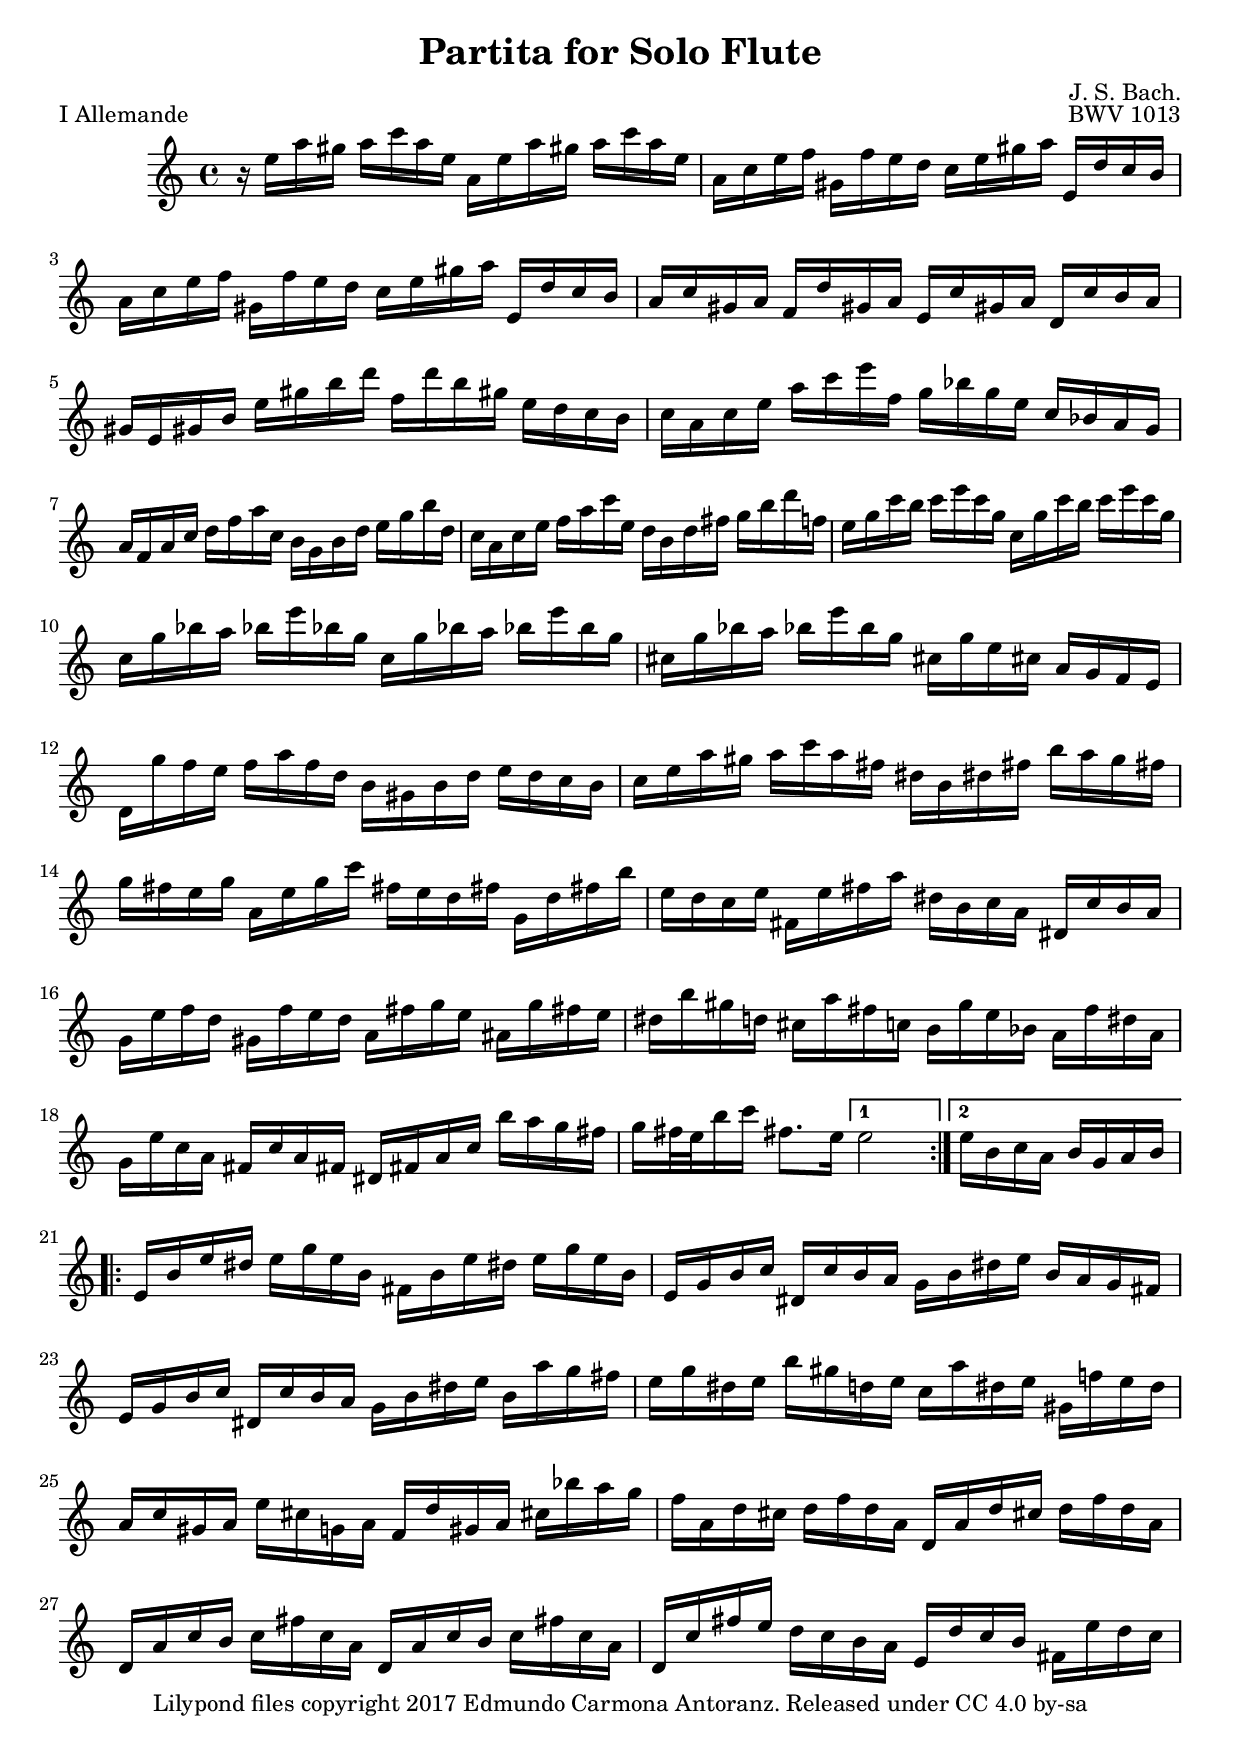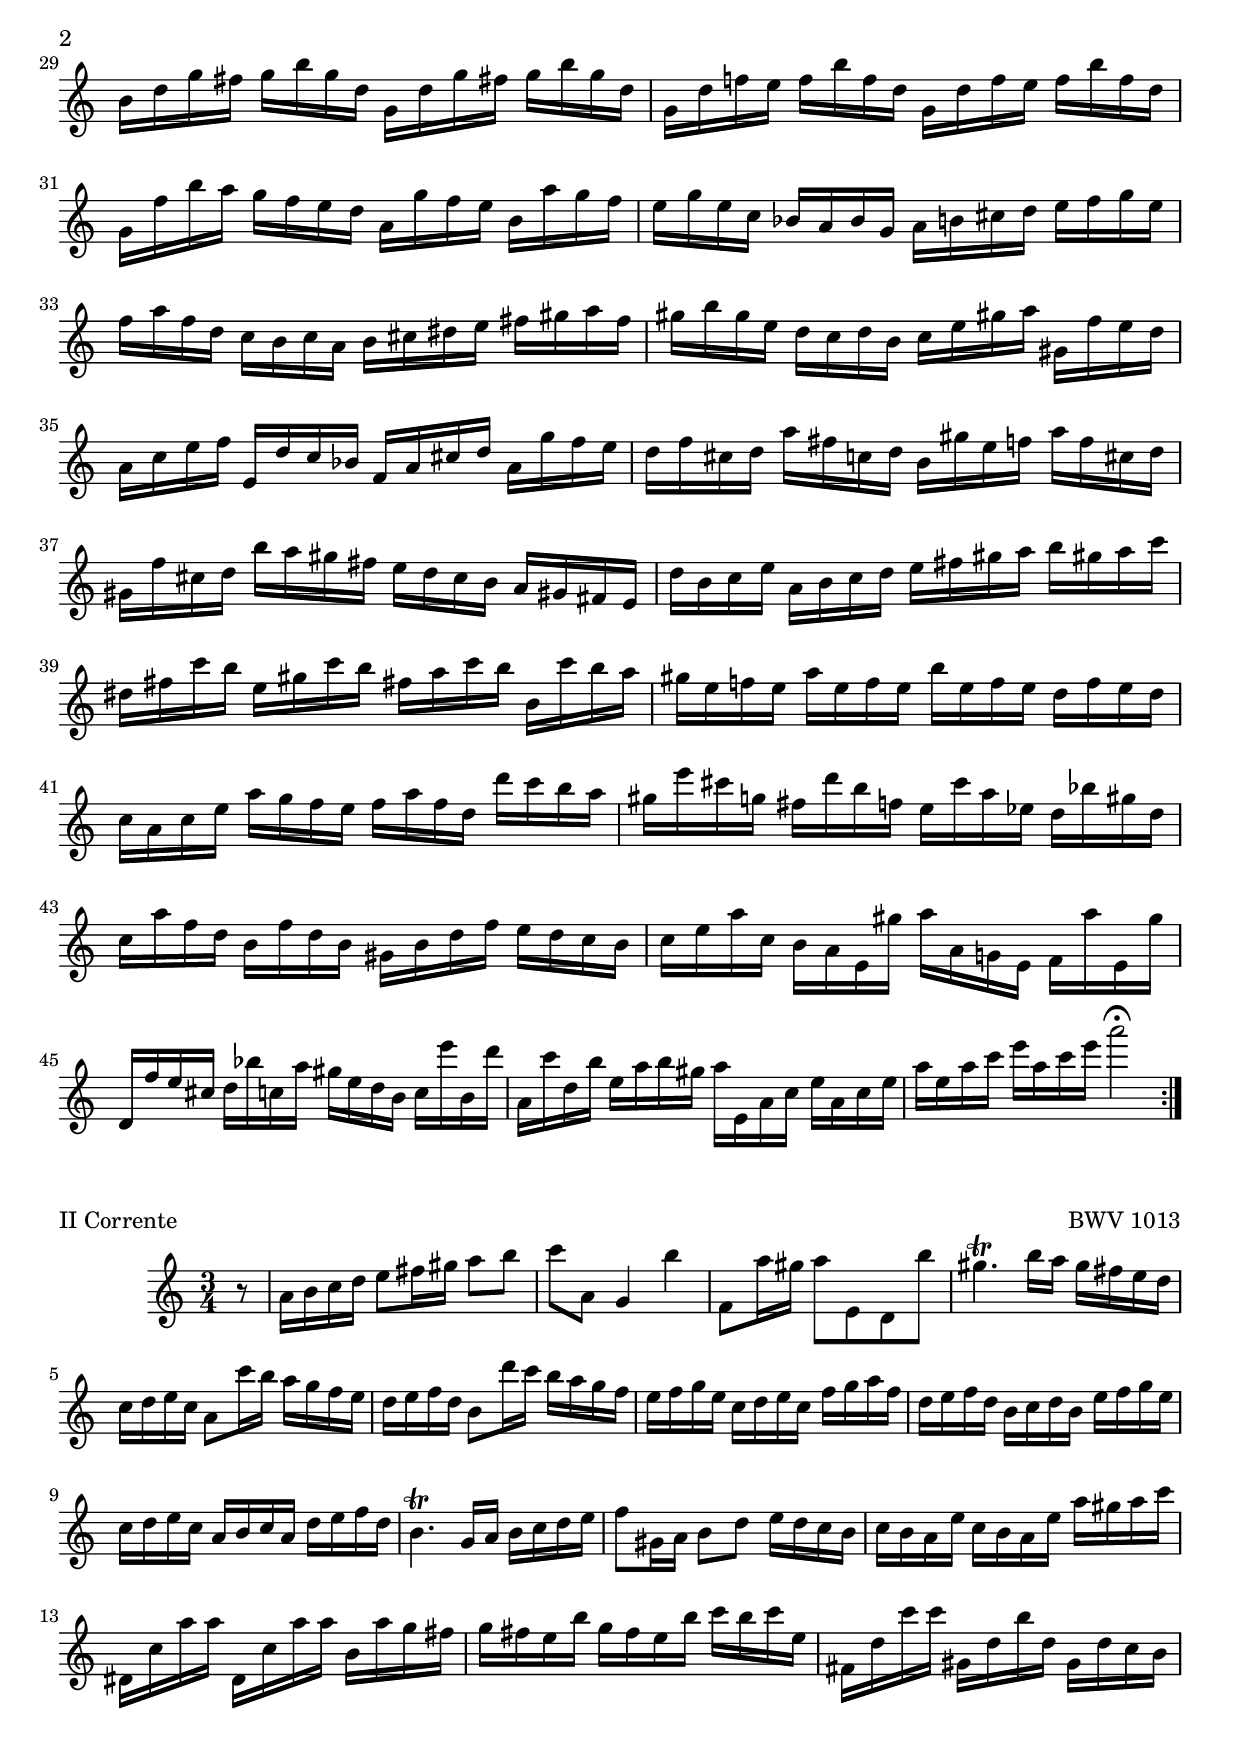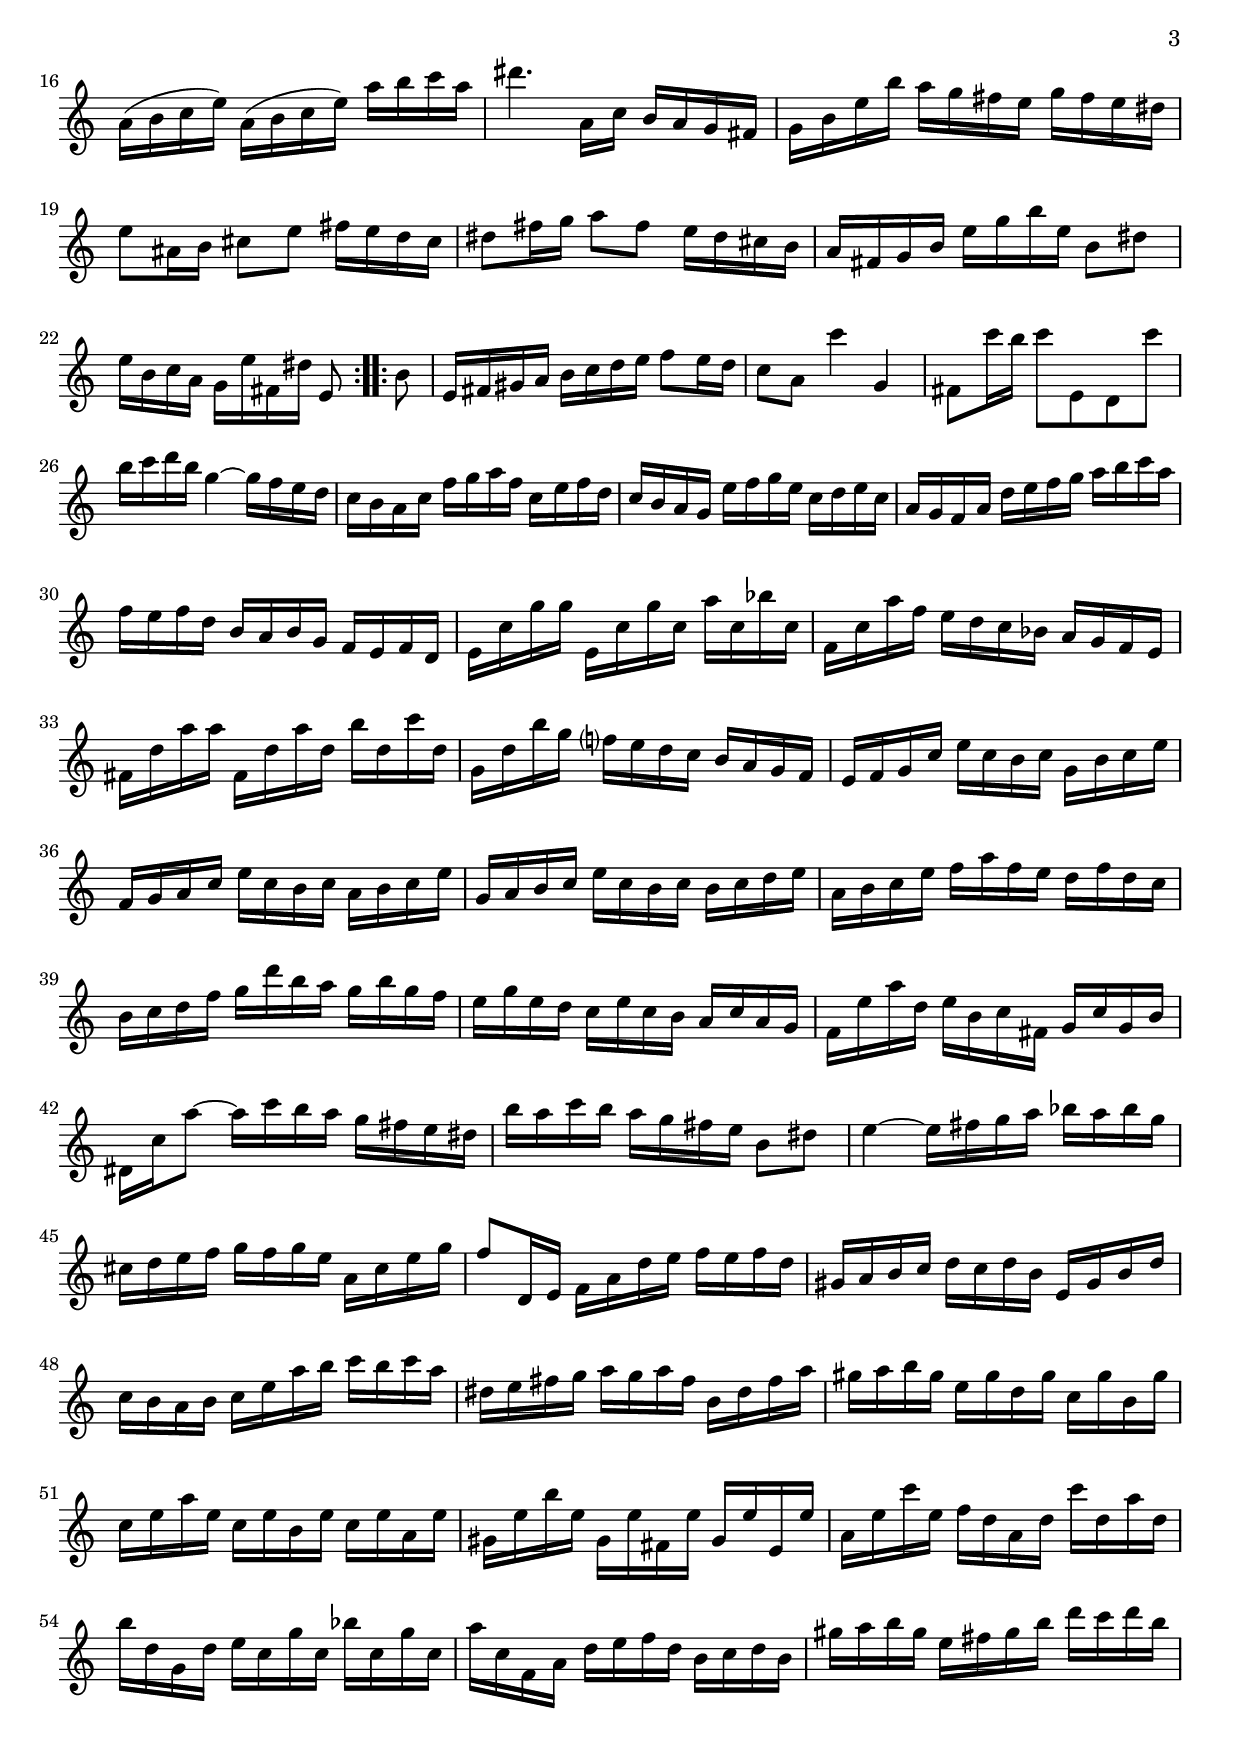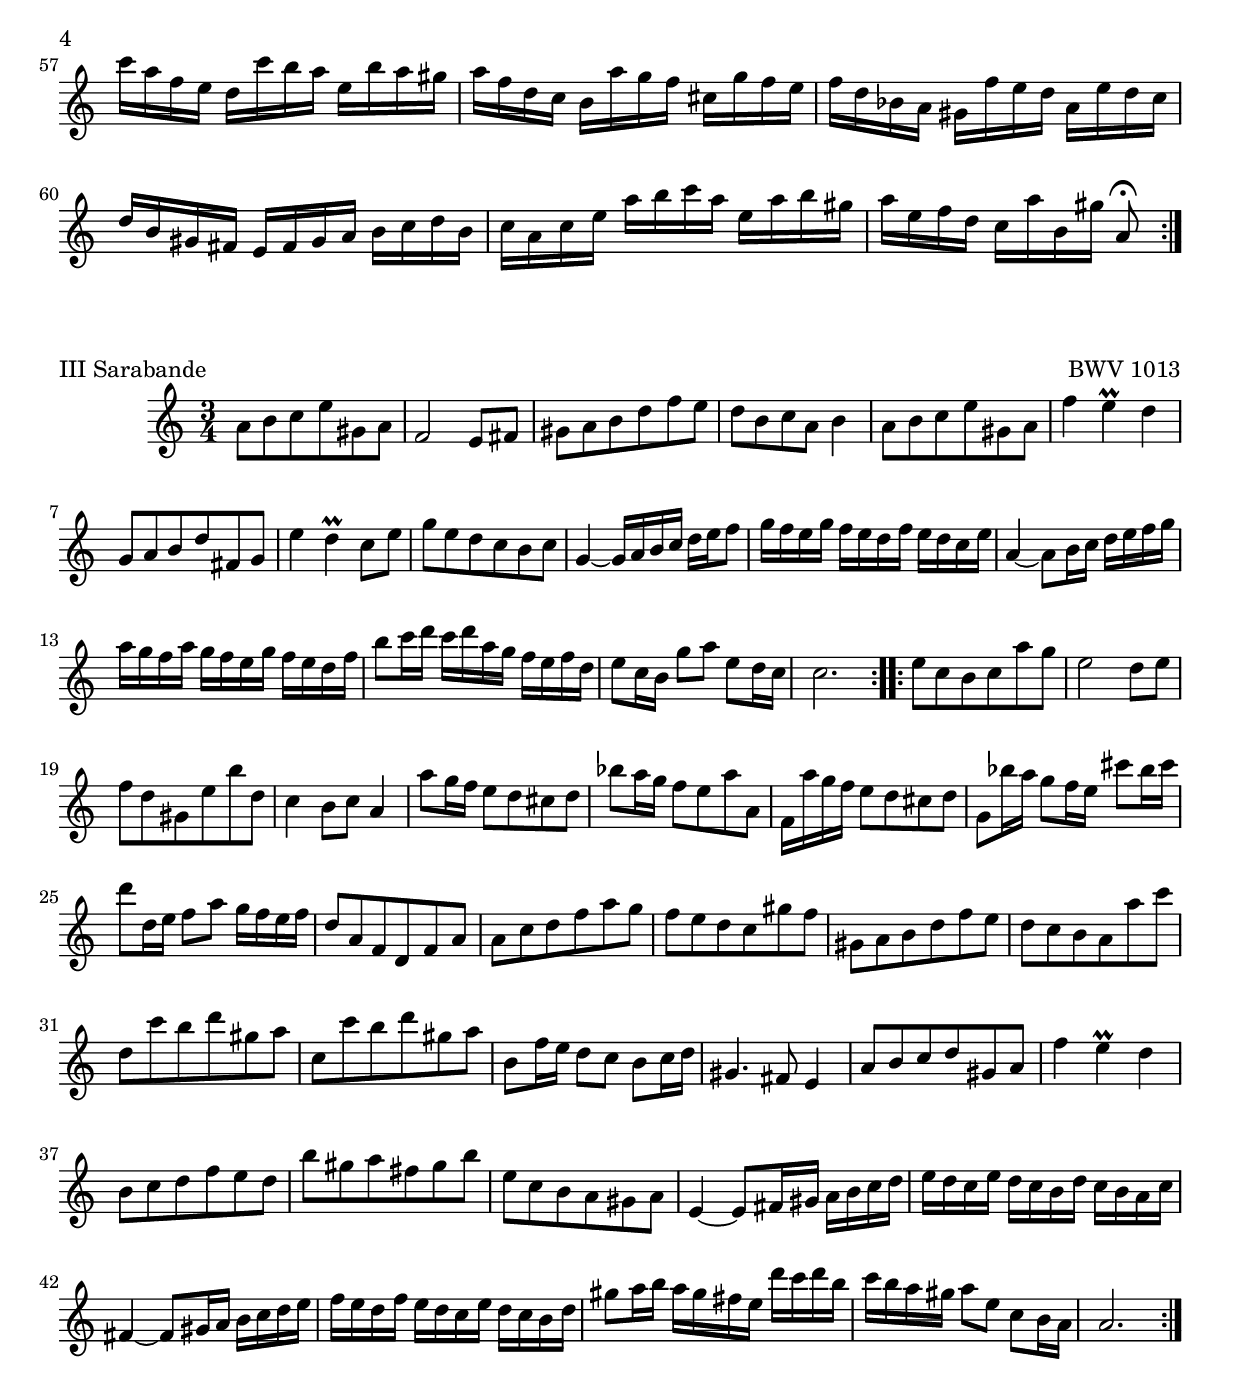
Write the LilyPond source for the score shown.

% Flute Partita BWV 1013

%{
    Copyright 2017 Edmundo Carmona Antoranz. Released under CC 4.0 by-sa
    Original Manuscript is public domain
%}

\header {
  title = "Partita for Solo Flute"
  opus = "BWV 1013"
  composer = "J. S. Bach."
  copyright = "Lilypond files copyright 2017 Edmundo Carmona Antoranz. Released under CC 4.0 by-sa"
  % original manuscript is public domain
}

\score {
    
    {
        \clef G
        % Partita BWV 1013 I Allamande

%{
    Copyright 2017 Edmundo Carmona Antoranz. Released under CC 4.0 by-sa
    Original Manuscript is public domain
%}


\version "2.18.2"

\time 4/4
\key a \minor

% Bach writes down _all_ accidentals. It appears to me that they are only skipped when used in contiguous notes _but_
% I am not completely sure of that and I am not in any way to be considered an authoritative source on the subject.
% Therefore I am just trying to match what is _written_ in the manuscript considering the accidental style I am using.
\accidentalStyle forget

\relative c' {
    
    % 1
    r16 e' a gis a c a e a, e' a gis a c a e
    
    % 2
    a, c e f gis, f' e d c e gis a e, d' c b
    
    % 3
    a c e f gis, f' e d c e gis a e, d' c b
    
    % 4 second pentagram on manuscript
    a c gis a f d' gis, a e c' gis a d, c' b a
    
    % 5
    gis e gis b e gis b d f, d' b gis e d c b
    
    % 6
    c a c e a c e f, g bes g e c bes a g
    
    % 7
    a f a c d f a c, b g b d e g b d,
    
    % 8 third pentagram on manuscript
    c a c e f a c e, d b d fis g b d f,!
    
    % 9
    e g c b c e c g c, g' c b c e c g
    
    % 10
    c, g' bes a bes e bes g c, g' bes a bes e \once\omit Accidental bes g % last bes does not have a flat in the manuscript but seems like an oversight
    
    % 11
    cis, g' bes a bes e \once\omit Accidental bes g cis, g' e cis a g f e % last bes does not have a flat in the manuscript but seems like an oversight
    
    % 12 fourth pentagram on manuscript
    d g' f e f a f d b gis b d e d c b
    
    % 13
    c e a gis a c a fis dis b dis fis b a g fis
    
    % 14
    g fis e g a, e' g c fis, e d fis g, d' fis b
    
    % 15
    e, d c e fis, e' fis a dis, b c a dis, c' b a
    
    % 16 fifth pentagram on manuscript
    g e' f d gis, f' e d a fis' g e ais, g' fis e
    
    % 17
    dis b' gis d! cis a' fis c! b g' e bes a f' dis a
    
    % 18
    g e' c a fis c' a fis dis fis a c b' a g fis
    
    % 19
    g fis32 e b'16 c fis,8. e16
    \set Score.repeatCommands = #'((volta "1"))
    e2
    \set Score.repeatCommands = #'((volta "2") end-repeat)
    %20
    \partial 2
    e16 b c a b g a b
    \set Score.repeatCommands = #'((volta #f))
    \break
        
    
    \repeat volta 2 {
    
        % 21 6th pentagram on manuscript
        e, b' e dis e g e b fis b e dis e g e b
        
        % 22
        e, g b c dis, c' b a g b dis e b a g fis
        
        % 23
        e g b c dis, c' b a g b dis e b a' g fis
        
        % 24 7th pentagram on manuscript
        e g dis e b' gis d! e c a' dis, e gis, f'! e d
        
        % 25
        a c gis a e' cis g! a f d' gis, a cis bes' a g
        
        % 26
        f a, d cis d f d a d, a' d cis d f d a
        
        % 27 8th pentagram on manuscript
        d, a' c b c fis c a d, a' c b c fis c a
        
        % 28
        d, c' fis e d c b a e d' c b fis e' d c
        
        % 29
        b d g fis g b g d g, d' g fis g b g d
        
        % 30 broken in half..... 9th pentagram on manuscript starts on 3rd beat
        g, d' f! e f b f d g, d' f e f b f d
        
        % 31
        g, f' b a g f e d a g' f e b a' g f
        
        % 32
        e g e c bes a \once\omit Accidental bes g a b! cis d e f g e
        
        % 33
        f a f d c b c a b cis dis e fis gis a \once\omit Accidental fis
        
        % 34 10th pentagram on manuscript
        gis b \once\omit Accidental gis e d c d b c e gis a gis, f' e d
        
        % 35
        a c e f e, d' c bes f a cis d a g' f e
        
        % 36
        d f cis d a' fis c! d b gis' e f! a f cis d
        
        % 37 11th pentagram
        gis, f' cis d b' a gis fis e d c b a gis fis e
        
        % 38
        d' b c e a, b c d e fis gis a b gis a c
        
        % 39 broken in half.... 12th pentagram on manuscript starts on the 3rd beat
        dis, fis c' b e, gis c b fis a c b b, c' b a
        
        % 40
        gis e f! e a e f e b' e, f e d f e d
        
        % 41
        c a c e a g f e f a f d d' c b a
        
        % 42
        gis e' cis g! fis d' b f! e c' a ees d bes' gis d
        
        % 43 13th pentagram (1st on second page) on manuscript
        c a' f d b f' d b gis b d f e d c b
        
        % 44
        c e a c, b a e gis' a a, g! e f a' e, g'
        
        % 45
        d, f' e cis d bes' c,! a' gis e d b c e' b, d'
        
        % 46
        a, c' d, b' e, a b gis a e, a c e a, c e
        
        % 47
        a e a c e a, c e a2\fermata
        
    }
    
    
}

    }
    \header {
        piece = "I Allemande"
    }
}


\score {
    
    {
        \clef G
        % Partita BWV 1013 2 Corrente

%{
    Copyright 2017 Edmundo Carmona Antoranz. Released under CC 4.0 by-sa
    Original Manuscript is public domain
%}


\version "2.18.2"

\time 3/4
\key a \minor

\relative c' {
    
    \partial 8 r8 
    % 1
    a'16 b c d e8 fis16 gis a8 b
    
    % 2
    c a, g4 b'
    
    % 3
    f,8 a'16 gis a8 e, d b''
    
    % 4
    gis4.\trill b16 a gis fis e d
    
    % 5
    c d e c a8 c'16 b a g f e
    
    % 6
    d e f d b8 d'16 c b a g f
    
    % 7 2nd pentagram on manuscript
    e f g e c d e c f g a f
    
    % 8
    d e f d b c d b e f g e
    
    % 9
    c d e c a b c a d e f d
    
    % 10
    b4.\trill g16 a b c d e
    
    % 11
    f8 gis,16 a b8 d e16 d c b
    
    % 12
    c b a e' c b a e' a gis a c
    
    % 13 3rd pentagram on manuscript
    dis,, c' a' a dis,, c' a' a b, a' g fis
    
    % 14
    g fis e b' g fis e b' c b c e,
    
    % 15
    fis, d' c' c gis, d' b' d, gis, d' c b
    
    % 16
    a( b c e) a,( b c e) a b c a
    
    % 17
    dis4. a,16 c b a g fis
    
    % 18 4th pentagram starts on 3rd beat
    g b e b' a g fis e g fis e dis
    
    % 19
    e8 ais,16 b cis8 e fis16 e d cis
    
    % 20
    %{
        First f shows up as "natural" on manuscript
    %}
    dis8 fis16 g a8 fis e16 dis cis b
    
    % 21
    a fis g b e g b e, b8 dis
    
    % 22
    e16 b c a g e' fis, dis' e,8 \bar ":..:" b'
    
    % 23
    e,16 fis gis a b c d e f8 e16 d
    
    % 24 5th pentagram on manuscript
    c8 a c'4 g,
    
    % 25
    fis8 c''16 b c8 e,, d c''
    
    % 26
    b16 c d b g4~ g16 f e d
    
    % 27
    c b a c f g a f c e f d
    
    % 28
    c b a g e' f g e c d e c
    
    % 29
    a g f a d e f g a b c a
    
    % 30
    f e f d b a b g f e f d
    
    % 31 6th pentagram on manuscript starts on 3rd beat
    e c' g' g e, c' g' c, a' c, bes' c,
    
    % 32
    f, c' a' f e d c bes a g f e
    
    % 33
    fis d' a' a fis, d' a' d, b' d, c' d,
    
    % 34
    g, d' b' g f? e d c b a g f
    
    % 35
    e f g c e c b c g b c e
    
    % 36
    f, g a c e c b c a b c e
    
    % 37
    g, a b c e c b c b c d e
    
    % 38 7th pentagram on manuscript
    a, b c e f a f e d f d c
    
    % 39
    b c d f g d' b a g b g f
    
    % 40
    e g e d c e c b a c a g
    
    % 41
    f e' a d, e b c fis, g c g b
    
    % 42
    dis, c' a'8~ a16 c b a g fis e dis
    
    % 43
    b' a c b a g fis e b8 dis
    
    % 44 8th pentagram of manuscript starts here
    e4~ e16 fis g a bes a bes g
    
    % 45
    cis, d e f g f g e a, cis e g
    
    % 46
    f8 d,16 e f a d e f e f d
    
    % 47
    gis, a b c d c d b e, gis b d
    
    % 48
    c b a b c e a b c b c a
    
    % 49
    dis, e fis g a g a fis b, dis fis a
    
    % 50 9th pentagram from manuscript starts here
    gis a b gis e gis d gis c, gis' b, gis'
    
    % 51
    c, e a e c e b e c e a, e'
    
    % 52
    gis, e' b' e, gis, e' fis, e' gis, e' e, e'
    
    % 53
    a, e' c' e, f d a d c' d, a' d,
    
    % 54
    b' d, g, d' e c g' c, bes' c, g' c,
    
    % 55 10th pentagram from manuscript starts here
    a' c, f, a d e f d b c d b
    
    % 56
    gis' a b gis e fis gis b d c d b
    
    % 57
    c a f e d c' b a e b' a gis
    
    % 58
    a f d c b a' g f cis g' f e
    
    % 59
    %{
        Last c shouldn't be sharp? Manuscript has it natural
    %}
    f d bes a gis f' e d a e' d c
    
    % 60 11th pentagram from manuscript starts here
    d b gis fis e fis gis a b c d b
    
    % 61
    c a c e a b c a e a b gis
    
    % 62
    a e f d c a' b, gis' a,8\fermata \bar ":|."
    
        
}

    }
    \header {
        piece = "II Corrente"
    }
}


\score {
    
    {
        \clef G
        % Partita BWV 1013 3 Sarabande

%{
    Copyright 2017 Edmundo Carmona Antoranz. Released under CC 4.0 by-sa
    Original Manuscript is public domain
%}


\version "2.18.2"

\time 3/4
\key a \minor

\relative c' {
    
    % 1
    a'8 b c e gis, a
    
    % 2
    f2 e8 fis
    
    % 3
    gis a b d f e
    
    % 4
    d b c a b4
    
    % 5
    a8 b c e gis, a
    
    % 6
    f'4 e\prall d
    
    % 7
    g,8 a b d fis, g
    
    % 8
    e'4 d\prall c8 e
    
    % 9
    g e d c b c
    
    % 10 2nd pentagram starts here
    g4~ g16 a b c d e f8
    
    % 11
    g16 f e g f e d f e d c e
    
    % 12
    a,4~ a8 b16 c d e f g
    
    % 13
   a g f a g f e g f e d f
   
   % 14
   b8 c16 d c d a g f e f d
   
   % 15
   e8 c16 b g'8 a e8 d16 c
   
   % 16
   c2.
   
   \bar ":..:"
   
   % 17
   e8 c b c a' g
   
   % 18 3rd pentagram from manuscript starts here
   e2 d8 e
   
   % 19
   f d gis, e' b' d,
   
   % 20
   c4 b8 c a4
   
   % 21
   a'8 g16 f e8 d cis d
   
   % 22
   bes'8 a16 g f8 e a a,
   
   % 23
   f16 a' g f e8 d cis d
   
   % 24
   g,8 bes'16 a g8 f16 e cis'8 bes16 cis
   
   % 25
   d8 d,16 e f8 a g16 f e f
   
   % 26
   d8 a f d f a
   
   % 27 4th pentagram from manuscript starts here
   a c d f a g
   
   % 28
   f e d c gis' f
   
   % 29
   gis, a b d f e
   
   % 30
   d c b a a' c
   
   % 31
   d, c' b d gis, a
   
   % 32
   c, c' b d gis, a
   
   % 33
   b, f'16 e d8 c b c16 d
   
   % 34
   gis,4. fis8 e4
   
   % 35
   a8 b c d gis, a
   
   % 36 5th pentagram from manuscript starts here
   f'4 e\prall d
    
   % 37
   b8 c d f e d
   
   % 38
   b' gis a fis gis b
   
   % 39
   e, c b a gis a
   
   % 40
   e4~ e8 fis16 gis a b c d
   
   % 41
   e d c e d c b d c b a c
   
   % 42
   fis,4~ fis8 gis16 a b c d e
   
   % 43 6th pentagram from manuscript starts here
   f e d f e d c e d c b d
   
   % 44
   gis8 a16 b a gis fis e d' c d b
   
   % 45
   c b a gis a8 e c b16 a
   
   % 46
   a2. \bar ":|."
   
}

    }
    \header {
        piece = "III Sarabande"
    }
}


\score {
    \new Staff \with {midiInstrument = "flute" }
    {
        % Partita BWV 1013 3 Sarabande

%{
    Copyright 2017 Edmundo Carmona Antoranz. Released under CC 4.0 by-sa
    Original Manuscript is public domain
%}


\version "2.18.2"

\time 3/4
\key a \minor

\relative c' {
    
    % 1
    a'8 b c e gis, a
    
    % 2
    f2 e8 fis
    
    % 3
    gis a b d f e
    
    % 4
    d b c a b4
    
    % 5
    a8 b c e gis, a
    
    % 6
    f'4 e\prall d
    
    % 7
    g,8 a b d fis, g
    
    % 8
    e'4 d\prall c8 e
    
    % 9
    g e d c b c
    
    % 10 2nd pentagram starts here
    g4~ g16 a b c d e f8
    
    % 11
    g16 f e g f e d f e d c e
    
    % 12
    a,4~ a8 b16 c d e f g
    
    % 13
   a g f a g f e g f e d f
   
   % 14
   b8 c16 d c d a g f e f d
   
   % 15
   e8 c16 b g'8 a e8 d16 c
   
   % 16
   c2.
   
   \bar ":..:"
   
   % 17
   e8 c b c a' g
   
   % 18 3rd pentagram from manuscript starts here
   e2 d8 e
   
   % 19
   f d gis, e' b' d,
   
   % 20
   c4 b8 c a4
   
   % 21
   a'8 g16 f e8 d cis d
   
   % 22
   bes'8 a16 g f8 e a a,
   
   % 23
   f16 a' g f e8 d cis d
   
   % 24
   g,8 bes'16 a g8 f16 e cis'8 bes16 cis
   
   % 25
   d8 d,16 e f8 a g16 f e f
   
   % 26
   d8 a f d f a
   
   % 27 4th pentagram from manuscript starts here
   a c d f a g
   
   % 28
   f e d c gis' f
   
   % 29
   gis, a b d f e
   
   % 30
   d c b a a' c
   
   % 31
   d, c' b d gis, a
   
   % 32
   c, c' b d gis, a
   
   % 33
   b, f'16 e d8 c b c16 d
   
   % 34
   gis,4. fis8 e4
   
   % 35
   a8 b c d gis, a
   
   % 36 5th pentagram from manuscript starts here
   f'4 e\prall d
    
   % 37
   b8 c d f e d
   
   % 38
   b' gis a fis gis b
   
   % 39
   e, c b a gis a
   
   % 40
   e4~ e8 fis16 gis a b c d
   
   % 41
   e d c e d c b d c b a c
   
   % 42
   fis,4~ fis8 gis16 a b c d e
   
   % 43 6th pentagram from manuscript starts here
   f e d f e d c e d c b d
   
   % 44
   gis8 a16 b a gis fis e d' c d b
   
   % 45
   c b a gis a8 e c b16 a
   
   % 46
   a2. \bar ":|."
   
}

    }
    \midi {
        \tempo 4 = 60
    }
}
